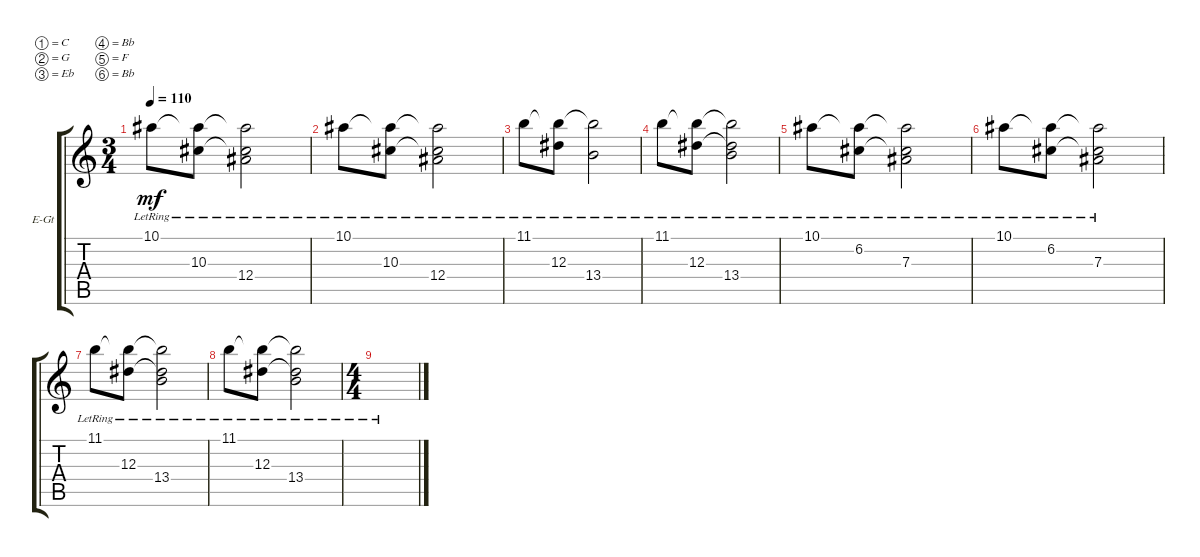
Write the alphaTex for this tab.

\bracketExtendMode groupsimilarinstruments
\firstSystemTrackNameOrientation horizontal
\otherSystemsTrackNameOrientation horizontal
\track ("Clean Guitar" "E-Gt") {instrument electricguitarclean}
\staff {score tabs}
\tuning (C4 G3 Eb3 Bb2 F2 Bb1)
\ts (3 4)
\tempo 110
\clef g2
\scale
0.487395
\ks c
10.1{lr}.8{dy mf instrument electricguitarclean} (10.3{lr} 10.1{lr t}).8 (12.4{lr} 10.1{lr t} 10.3{lr t}).2 |
\scale
0.256303 10.1{lr}.8 (10.3{lr} 10.1{lr t}).8 (12.4{lr} 10.1{lr t} 10.3{lr t}).2 |
\scale
0.256303 11.1{lr}.8 (12.3{lr} 11.1{lr t}).8 (13.4{lr} 11.1{lr t}).2 |
\scale
0.333333 11.1{lr}.8 (12.3{lr} 11.1{lr t}).8 (13.4{lr} 12.3{lr t} 11.1{lr t}).2 |
\scale
0.333333 10.1{lr}.8 (6.2{lr} 10.1{lr t}).8 (7.3{lr} 6.2{lr t} 10.1{lr t}).2 |
\scale
0.333333 10.1{lr}.8 (6.2{lr} 10.1{lr t}).8 (7.3{lr} 6.2{lr t} 10.1{lr t}).2 |
\scale
0.256303 11.1{lr}.8 (12.3{lr} 11.1{lr t}).8 (13.4{lr} 12.3{lr t} 11.1{lr t}).2 |
\scale
0.256303 11.1{lr}.8 (12.3{lr} 11.1{lr t}).8 (13.4{lr} 12.3{lr t} 11.1{lr t}).2 |
\ts (4 4)
\scale
0.487395 |
\scale
0.333333 |
\scale
0.333333 |
\scale
0.333333 |
\scale
0.333333 |
\scale
0.333333 |
\scale
0.333333 |
\scale
0.256303
